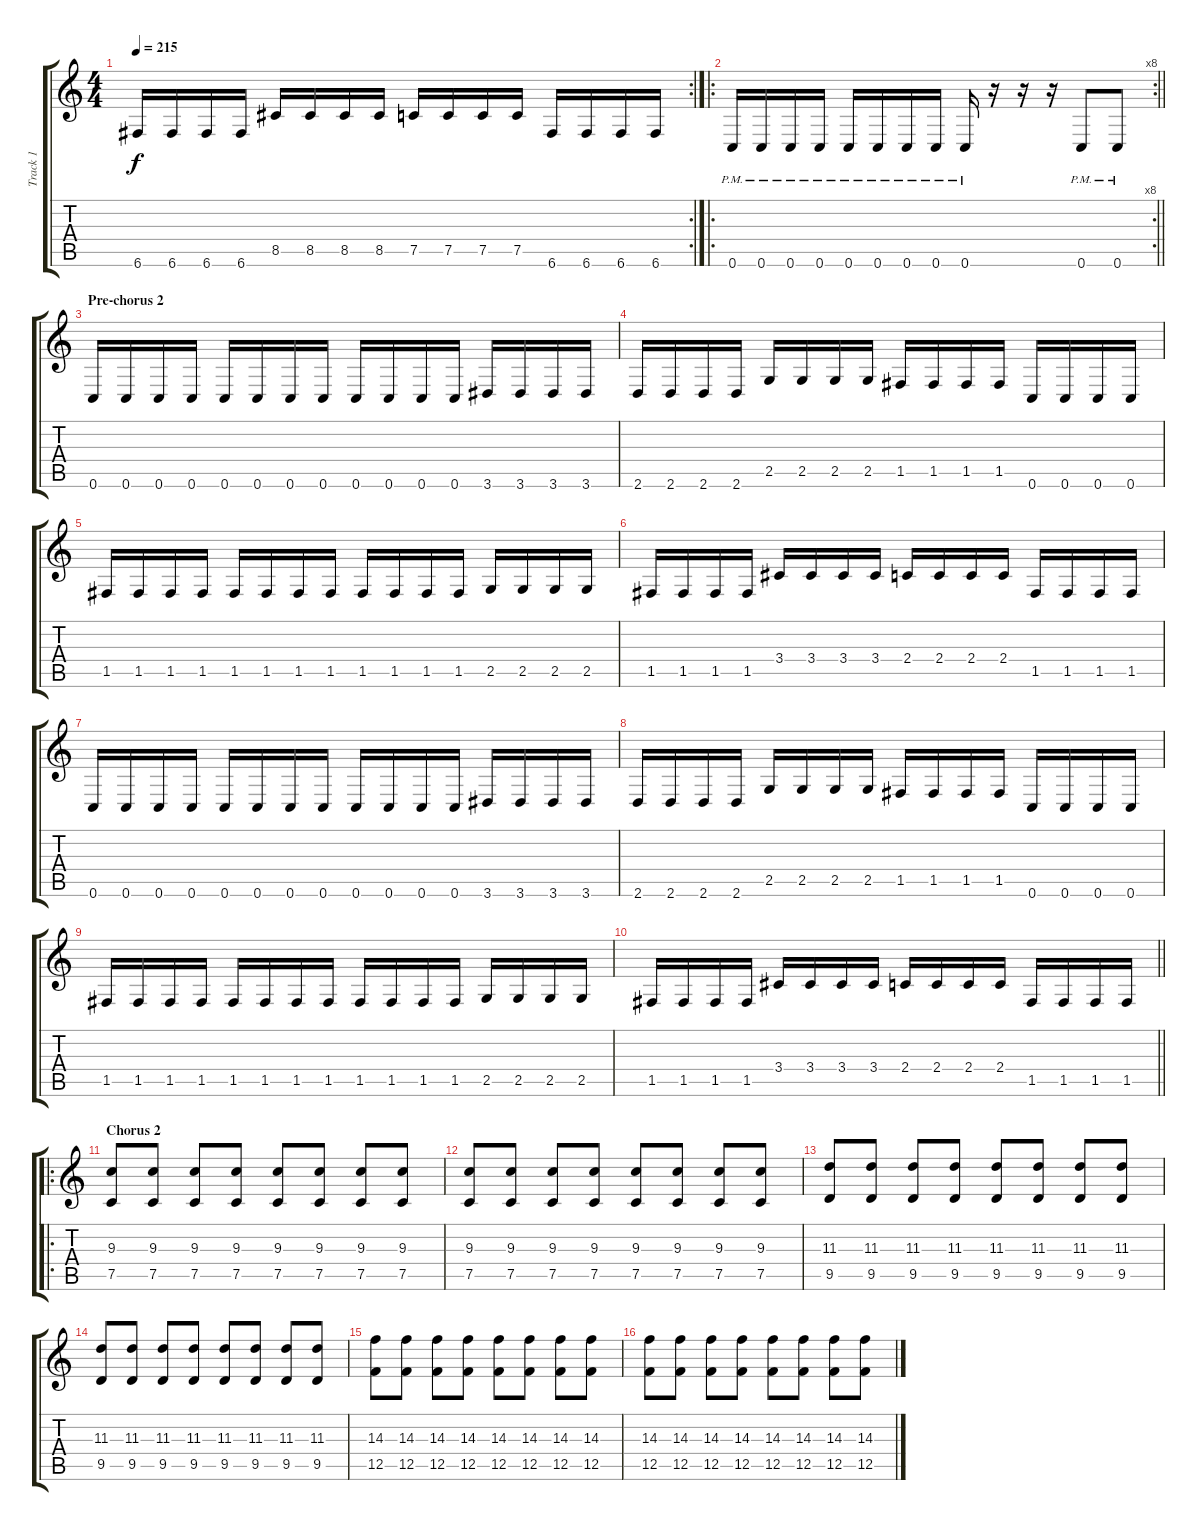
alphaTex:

\track ("Track 1" "Track 1") {instrument distortionguitar}
\staff {score tabs}
\tuning (C4 G3 Eb3 Bb2 F2 C2) {hide}
\rc 2
\ts (4 4)
\tempo 215
\clef g2
\ks c
6.6.16{dy f} 6.6.16 6.6.16 6.6.16 8.5.16 8.5.16 8.5.16 8.5.16 7.5.16 7.5.16 7.5.16 7.5.16 6.6.16 6.6.16 6.6.16 6.6.16 |
\ro
\rc 8
\barLineRight lightlight
0.6{pm}.16 0.6{pm}.16 0.6{pm}.16 0.6{pm}.16 0.6{pm}.16 0.6{pm}.16 0.6{pm}.16 0.6{pm}.16 0.6{pm}.16 r.16 r.16 r.16 0.6{pm}.8 0.6{pm}.8 |
\section ("" "Pre-chorus 2")
0.6.16 0.6.16 0.6.16 0.6.16 0.6.16 0.6.16 0.6.16 0.6.16 0.6.16 0.6.16 0.6.16 0.6.16 3.6.16 3.6.16 3.6.16 3.6.16 |
2.6.16 2.6.16 2.6.16 2.6.16 2.5.16 2.5.16 2.5.16 2.5.16 1.5.16 1.5.16 1.5.16 1.5.16 0.6.16 0.6.16 0.6.16 0.6.16 |
1.5.16 1.5.16 1.5.16 1.5.16 1.5.16 1.5.16 1.5.16 1.5.16 1.5.16 1.5.16 1.5.16 1.5.16 2.5.16 2.5.16 2.5.16 2.5.16 |
1.5.16 1.5.16 1.5.16 1.5.16 3.4.16 3.4.16 3.4.16 3.4.16 2.4.16 2.4.16 2.4.16 2.4.16 1.5.16 1.5.16 1.5.16 1.5.16 |
0.6.16 0.6.16 0.6.16 0.6.16 0.6.16 0.6.16 0.6.16 0.6.16 0.6.16 0.6.16 0.6.16 0.6.16 3.6.16 3.6.16 3.6.16 3.6.16 |
2.6.16 2.6.16 2.6.16 2.6.16 2.5.16 2.5.16 2.5.16 2.5.16 1.5.16 1.5.16 1.5.16 1.5.16 0.6.16 0.6.16 0.6.16 0.6.16 |
1.5.16 1.5.16 1.5.16 1.5.16 1.5.16 1.5.16 1.5.16 1.5.16 1.5.16 1.5.16 1.5.16 1.5.16 2.5.16 2.5.16 2.5.16 2.5.16 |
\barLineRight lightlight
1.5.16 1.5.16 1.5.16 1.5.16 3.4.16 3.4.16 3.4.16 3.4.16 2.4.16 2.4.16 2.4.16 2.4.16 1.5.16 1.5.16 1.5.16 1.5.16 |
\ro
\section ("" "Chorus 2")
(9.3 7.5).8 (9.3 7.5).8 (9.3 7.5).8 (9.3 7.5).8 (9.3 7.5).8 (9.3 7.5).8 (9.3 7.5).8 (9.3 7.5).8 |
(9.3 7.5).8 (9.3 7.5).8 (9.3 7.5).8 (9.3 7.5).8 (9.3 7.5).8 (9.3 7.5).8 (9.3 7.5).8 (9.3 7.5).8 |
(11.3 9.5).8 (11.3 9.5).8 (11.3 9.5).8 (11.3 9.5).8 (11.3 9.5).8 (11.3 9.5).8 (11.3 9.5).8 (11.3 9.5).8 |
(11.3 9.5).8 (11.3 9.5).8 (11.3 9.5).8 (11.3 9.5).8 (11.3 9.5).8 (11.3 9.5).8 (11.3 9.5).8 (11.3 9.5).8 |
(14.3 12.5).8 (14.3 12.5).8 (14.3 12.5).8 (14.3 12.5).8 (14.3 12.5).8 (14.3 12.5).8 (14.3 12.5).8 (14.3 12.5).8 |
(14.3 12.5).8 (14.3 12.5).8 (14.3 12.5).8 (14.3 12.5).8 (14.3 12.5).8 (14.3 12.5).8 (14.3 12.5).8 (14.3 12.5).8
